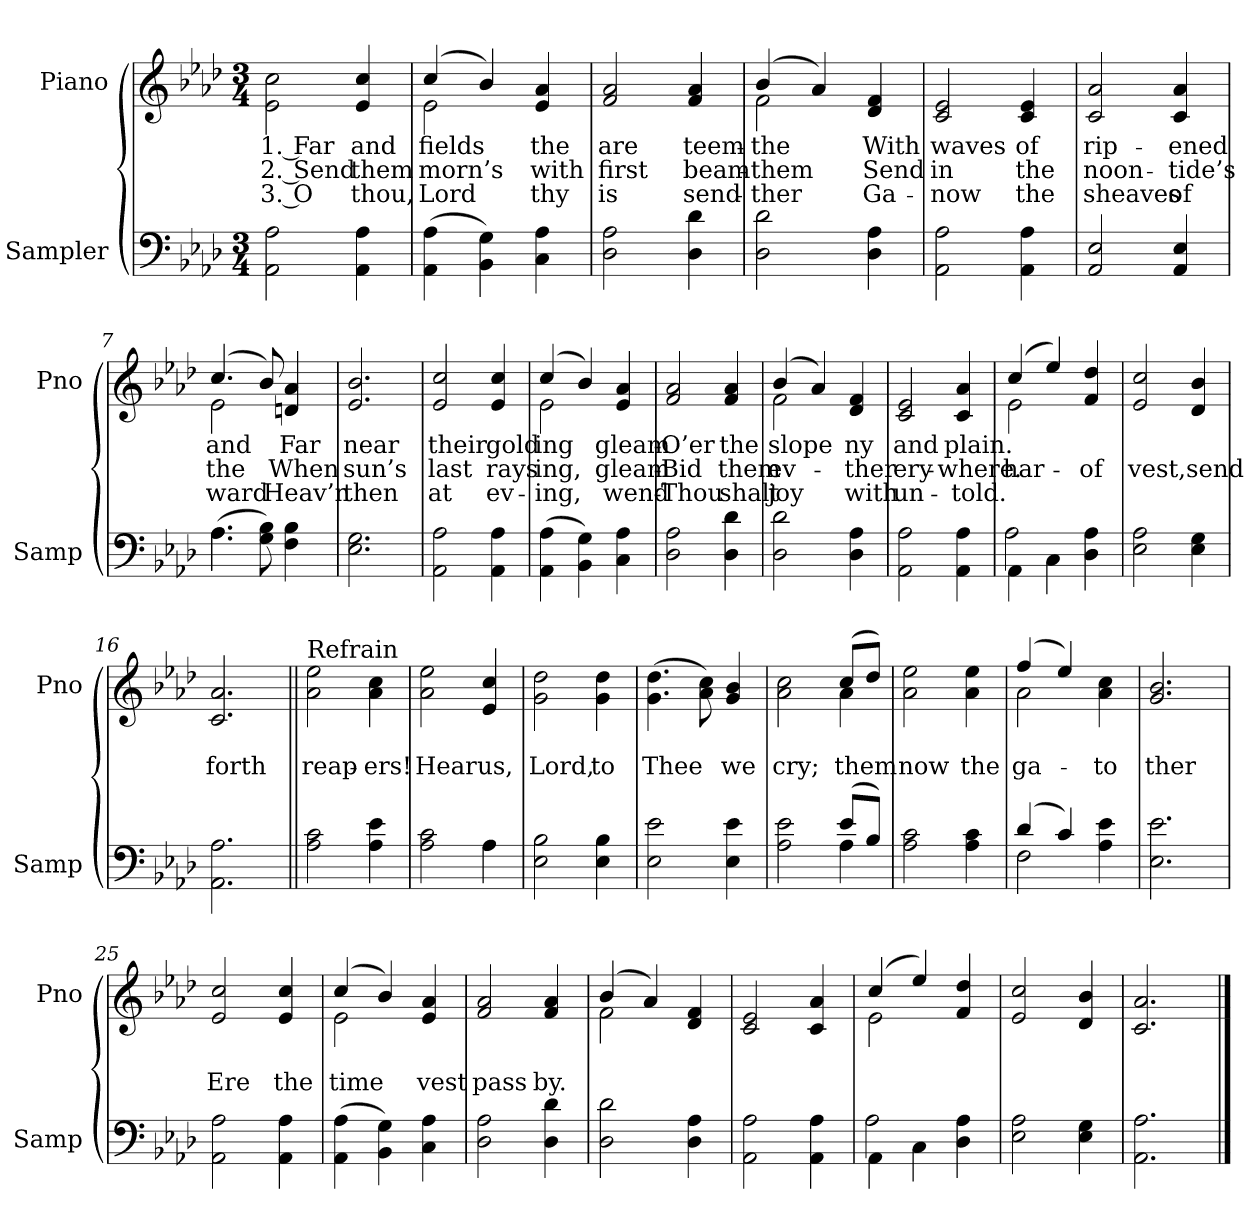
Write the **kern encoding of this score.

**kern	**kern	**text	**text	**text
*part2	*part1	*part1	*part1	*part1
*staff2	*staff1	*staff1	*staff1	*staff1
*I"Sampler	*I"Piano	*	*	*
*I'Samp	*I'Pno	*	*	*
*clefF4	*clefG2	*	*	*
*k[b-e-a-d-]	*k[b-e-a-d-]	*	*	*
*A-:	*A-:	*	*	*
*M3/4	*M3/4	*	*	*
=1	=1	=1	=1	=1
2AA- 2A-	2e-\ 2cc\	1. Far	2. Send	3. O
4AA- 4A-	4e- 4cc	and	them	thou,
=2	=2	=2	=2	=2
*	*^	*	*	*
(4AA- 4A-	(4cc/	2e-	fields	morn’s	Lord
4BB- 4G)	4b-/)	.	.	.	.
4C 4A-	4e- 4a-	4ryy	the	with	thy
*	*v	*v	*	*	*
=3	=3	=3	=3	=3
2D- 2A-	2f 2a-	are	first	is
4D- 4d-	4f 4a-	teem-	beam-	send-
=4	=4	=4	=4	=4
*	*^	*	*	*
2D- 2d-	(4b-/	2f	the	them	-ther
.	4a-/)	.	.	.	.
4D- 4A-	4d- 4f	4ryy	With	Send	Ga-
*	*v	*v	*	*	*
=5	=5	=5	=5	=5
2AA- 2A-	2c 2e-	waves	in	now
4AA- 4A-	4c 4e-	of	the	the
=6	=6	=6	=6	=6
2AA- 2E-	2c 2a-	rip-	noon-	sheaves
4AA- 4E-	4c 4a-	-ened	-tide’s	of
=7	=7	=7	=7	=7
*^	*^	*	*	*
(4.A-\	4.A-	(4.cc/	2e-	and	the	-ward
8G 8B-)	4.ryy	8b-/)	.	.	.	.
4F 4B-	.	4dn 4a-	4ryy	Far	When	Heav’n-
*v	*v	*	*	*	*	*
*	*v	*v	*	*	*
=8	=8	=8	=8	=8
2.E- 2.G	2.e- 2.b-	near	sun’s	then
=9	=9	=9	=9	=9
2AA- 2A-	2e- 2cc	their	last	at
4AA- 4A-	4e- 4cc	gold	rays	ev-
=10	=10	=10	=10	=10
*	*^	*	*	*
(4AA- 4A-	(4cc/	2e-	-ing	-ing,	-ing,
4BB- 4G)	4b-/)	.	.	.	.
4C 4A-	4e- 4a-	4ryy	gleam-	gleam-	wend-
*	*v	*v	*	*	*
=11	=11	=11	=11	=11
2D- 2A-	2f 2a-	O’er	Bid	Thou
4D- 4d-	4f 4a-	the	them	shalt
=12	=12	=12	=12	=12
*	*^	*	*	*
2D- 2d-	(4b-/	2f	slope	ev-	joy
.	4a-/)	.	.	.	.
4D- 4A-	4d- 4f	4ryy	-ny	-ther	with
*	*v	*v	*	*	*
=13	=13	=13	=13	=13
2AA- 2A-	2c 2e-	and	-ery-	un-
4AA- 4A-	4c 4a-	plain.	-where.	-told.
=14	=14	=14	=14	=14
*^	*^	*	*	*
4AA-\	2A-	(4cc/	2e-	.	har-	.
4C\	.	4ee-/)	.	.	.	.
4D- 4A-	4ryy	4f 4dd-	4ryy	.	of	.
*v	*v	*	*	*	*	*
*	*v	*v	*	*	*
=15	=15	=15	=15	=15
2E- 2A-	2e- 2cc	.	-vest,	.
4E- 4G	4d- 4b-	.	send	.
=16	=16	=16	=16	=16
2.AA- 2.A-	2.c 2.a-	.	forth	.
=17||	=17||	=17||	=17||	=17||
!	!LO:TX:t=Refrain	!	!	!
2A- 2c	2a- 2ee-	.	reap-	.
4A- 4e-	4a- 4cc	.	-ers!	.
=18	=18	=18	=18	=18
2A- 2c	2a- 2ee-	.	Hear	.
4A-	4e- 4cc	.	us,	.
=19	=19	=19	=19	=19
2E- 2B-	2g 2dd-	.	Lord,	.
4E- 4B-	4g 4dd-	.	to	.
=20	=20	=20	=20	=20
2E- 2e-	(4.g 4.dd-	.	Thee	.
.	8a- 8cc)	.	.	.
4E- 4e-	4g 4b-	.	we	.
=21	=21	=21	=21	=21
*^	*^	*	*	*
2A- 2e-	2ryy	2a- 2cc	2ryy	.	cry;	.
(8e-/L	4A-	(8cc/L	4a-	.	them	.
8B-/J)	.	8dd-/J)	.	.	.	.
*v	*v	*	*	*	*	*
*	*v	*v	*	*	*
=22	=22	=22	=22	=22
2A- 2c	2a- 2ee-	.	now	.
4A- 4c	4a- 4ee-	.	the	.
=23	=23	=23	=23	=23
*^	*^	*	*	*
(4d-/	2F	(4ff/	2a-	.	ga-	.
4c/)	.	4ee-/)	.	.	.	.
4A-\ 4e-\	4ryy	4a- 4cc	4ryy	.	to	.
*v	*v	*	*	*	*	*
*	*v	*v	*	*	*
=24	=24	=24	=24	=24
2.E-\ 2.e-\	2.g 2.b-	.	-ther	.
=25	=25	=25	=25	=25
2AA- 2A-	2e- 2cc	.	Ere	.
4AA- 4A-	4e- 4cc	.	the	.
=26	=26	=26	=26	=26
*	*^	*	*	*
(4AA- 4A-	(4cc/	2e-	.	time	.
4BB- 4G)	4b-/)	.	.	.	.
4C 4A-	4e- 4a-	4ryy	.	-vest	.
*	*v	*v	*	*	*
=27	=27	=27	=27	=27
2D- 2A-	2f 2a-	.	pass	.
4D- 4d-	4f 4a-	.	by.	.
=28	=28	=28	=28	=28
*	*^	*	*	*
2D- 2d-	(4b-/	2f	.	.	.
.	4a-/)	.	.	.	.
4D- 4A-	4d- 4f	4ryy	.	.	.
*	*v	*v	*	*	*
=29	=29	=29	=29	=29
2AA- 2A-	2c 2e-	.	.	.
4AA- 4A-	4c 4a-	.	.	.
=30	=30	=30	=30	=30
*^	*^	*	*	*
4AA-\	2A-	(4cc/	2e-	.	.	.
4C\	.	4ee-/)	.	.	.	.
4D- 4A-	4ryy	4f 4dd-	4ryy	.	.	.
*v	*v	*	*	*	*	*
*	*v	*v	*	*	*
=31	=31	=31	=31	=31
2E- 2A-	2e- 2cc	.	.	.
4E- 4G	4d- 4b-	.	.	.
=32	=32	=32	=32	=32
2.AA- 2.A-	2.c 2.a-	.	.	.
==	==	==	==	==
*-	*-	*-	*-	*-
